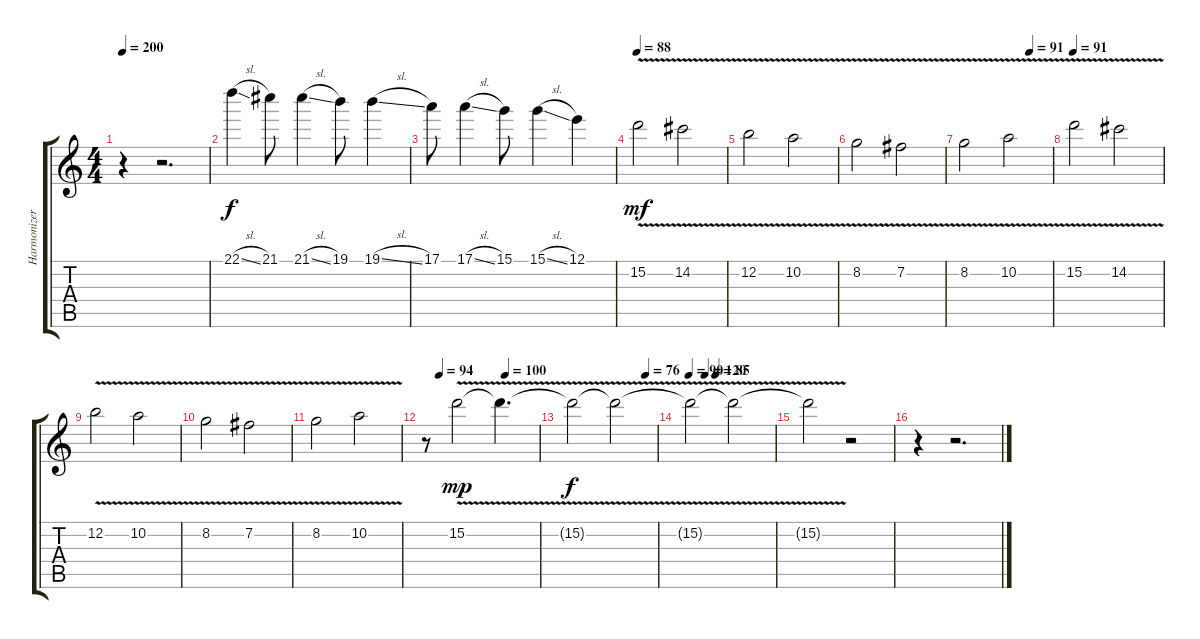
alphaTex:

\track ("Harmonizer" "Harmonizer") {instrument distortionguitar}
\staff {score tabs}
\tuning (E4 B3 G3 D3 A2 E2) {hide}
\ts (4 4)
\tempo 200
\clef g2
\ks c
r.4{dy f} r.2{d} |
22.1{sl}.4{volume 10} 21.1.8 21.1{sl}.4 19.1.8 19.1{sl}.4 |
17.1.8 17.1{sl}.4 15.1.8 15.1{sl}.4 12.1.4 |
\tempo 88
15.2{v}.2{dy mf volume 10} 14.2{v}.2 |
12.2{v}.2 10.2{v}.2 |
8.2{v}.2 7.2{v}.2 |
\tempo (91 0.75)
8.2{v}.2 10.2{v}.2 |
\tempo 91
15.2{v}.2 14.2{v}.2 |
12.2{v}.2 10.2{v}.2 |
8.2{v}.2 7.2{v}.2 |
8.2{v}.2 10.2{v}.2 |
\tempo (94 0.125)
\tempo (100 0.7083333333333334)
r.8 15.2{v}.2{dy mp} 15.2{v t}.4{d} |
\tempo (76 0.875)
15.2{v t}.2{dy f} 15.2{v t}.2 |
\tempo 90
\tempo (120 0.1875)
\tempo (85 0.3125)
15.2{v t}.2 15.2{v t}.2 |
15.2{v t}.2 r.2 |
r.4 r.2{d}
